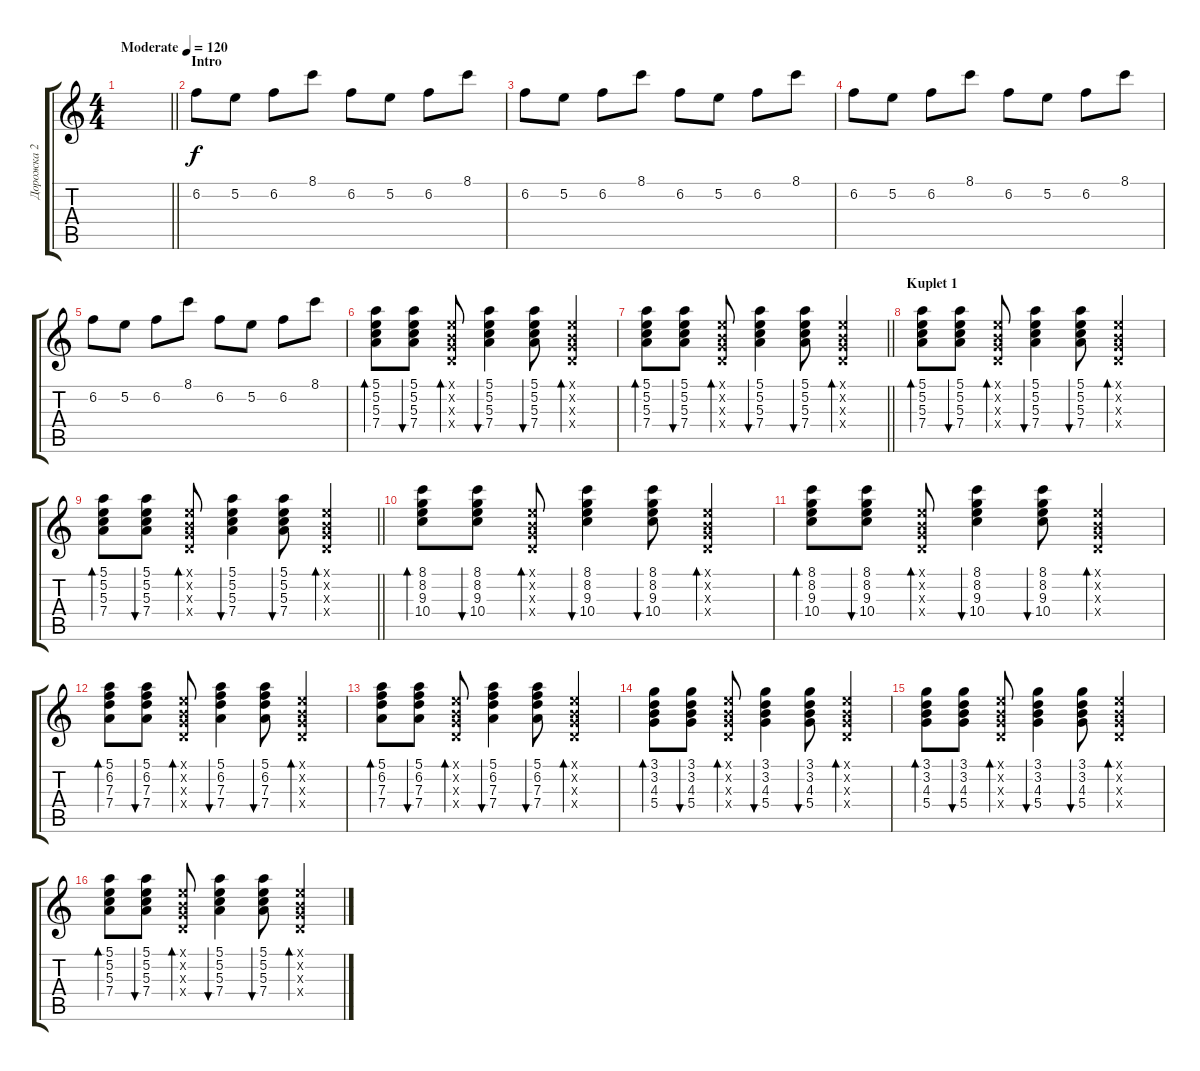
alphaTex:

\track ("Дорожка 2" "Дорожка 2") {instrument acousticguitarsteel}
\staff {score tabs}
\tuning (E4 B3 G3 D3 A2 E2) {hide}
\ts (4 4)
\tempo (120 "Moderate")
\clef g2
\barLineRight lightlight
\ks c
|
\section ("" "Intro")
6.2.8 5.2.8 6.2.8 8.1.8 6.2.8 5.2.8 6.2.8 8.1.8 |
6.2.8 5.2.8 6.2.8 8.1.8 6.2.8 5.2.8 6.2.8 8.1.8 |
6.2.8 5.2.8 6.2.8 8.1.8 6.2.8 5.2.8 6.2.8 8.1.8 |
6.2.8 5.2.8 6.2.8 8.1.8 6.2.8 5.2.8 6.2.8 8.1.8 |
(5.1 5.2 5.3 7.4).8{bd 30} (5.1 5.2 5.3 7.4).8{bu 30} (0.1{x} 0.2{x} 0.3{x} 0.4{x}).8{bd 30} (5.1 5.2 5.3 7.4).4{bu 30} (5.1 5.2 5.3 7.4).8{bu 30} (0.1{x} 0.2{x} 0.3{x} 0.4{x}).4{bd 30} |
\barLineRight lightlight
(5.1 5.2 5.3 7.4).8{bd 30} (5.1 5.2 5.3 7.4).8{bu 30} (0.1{x} 0.2{x} 0.3{x} 0.4{x}).8{bd 30} (5.1 5.2 5.3 7.4).4{bu 30} (5.1 5.2 5.3 7.4).8{bu 30} (0.1{x} 0.2{x} 0.3{x} 0.4{x}).4{bd 30} |
\section ("" "Kuplet 1")
(5.1 5.2 5.3 7.4).8{bd 30} (5.1 5.2 5.3 7.4).8{bu 30} (0.1{x} 0.2{x} 0.3{x} 0.4{x}).8{bd 30} (5.1 5.2 5.3 7.4).4{bu 30} (5.1 5.2 5.3 7.4).8{bu 30} (0.1{x} 0.2{x} 0.3{x} 0.4{x}).4{bd 30} |
\barLineRight lightlight
(5.1 5.2 5.3 7.4).8{bd 30} (5.1 5.2 5.3 7.4).8{bu 30} (0.1{x} 0.2{x} 0.3{x} 0.4{x}).8{bd 30} (5.1 5.2 5.3 7.4).4{bu 30} (5.1 5.2 5.3 7.4).8{bu 30} (0.1{x} 0.2{x} 0.3{x} 0.4{x}).4{bd 30} |
(8.1 8.2 9.3 10.4).8{bd 30} (8.1 8.2 9.3 10.4).8{bu 30} (0.1{x} 0.2{x} 0.3{x} 0.4{x}).8{bd 30} (8.1 8.2 9.3 10.4).4{bu 30} (8.1 8.2 9.3 10.4).8{bu 30} (0.1{x} 0.2{x} 0.3{x} 0.4{x}).4{bd 30} |
(8.1 8.2 9.3 10.4).8{bd 30} (8.1 8.2 9.3 10.4).8{bu 30} (0.1{x} 0.2{x} 0.3{x} 0.4{x}).8{bd 30} (8.1 8.2 9.3 10.4).4{bu 30} (8.1 8.2 9.3 10.4).8{bu 30} (0.1{x} 0.2{x} 0.3{x} 0.4{x}).4{bd 30} |
(5.1 6.2 7.3 7.4).8{bd 30} (5.1 6.2 7.3 7.4).8{bu 30} (0.1{x} 0.2{x} 0.3{x} 0.4{x}).8{bd 30} (5.1 6.2 7.3 7.4).4{bu 30} (5.1 6.2 7.3 7.4).8{bu 30} (0.1{x} 0.2{x} 0.3{x} 0.4{x}).4{bd 30} |
(5.1 6.2 7.3 7.4).8{bd 30} (5.1 6.2 7.3 7.4).8{bu 30} (0.1{x} 0.2{x} 0.3{x} 0.4{x}).8{bd 30} (5.1 6.2 7.3 7.4).4{bu 30} (5.1 6.2 7.3 7.4).8{bu 30} (0.1{x} 0.2{x} 0.3{x} 0.4{x}).4{bd 30} |
(3.1 3.2 4.3 5.4).8{bd 30} (3.1 3.2 4.3 5.4).8{bu 30} (0.1{x} 0.2{x} 0.3{x} 0.4{x}).8{bd 30} (3.1 3.2 4.3 5.4).4{bu 30} (3.1 3.2 4.3 5.4).8{bu 30} (0.1{x} 0.2{x} 0.3{x} 0.4{x}).4{bd 30} |
(3.1 3.2 4.3 5.4).8{bd 30} (3.1 3.2 4.3 5.4).8{bu 30} (0.1{x} 0.2{x} 0.3{x} 0.4{x}).8{bd 30} (3.1 3.2 4.3 5.4).4{bu 30} (3.1 3.2 4.3 5.4).8{bu 30} (0.1{x} 0.2{x} 0.3{x} 0.4{x}).4{bd 30} |
(5.1 5.2 5.3 7.4).8{bd 30} (5.1 5.2 5.3 7.4).8{bu 30} (0.1{x} 0.2{x} 0.3{x} 0.4{x}).8{bd 30} (5.1 5.2 5.3 7.4).4{bu 30} (5.1 5.2 5.3 7.4).8{bu 30} (0.1{x} 0.2{x} 0.3{x} 0.4{x}).4{bd 30}
